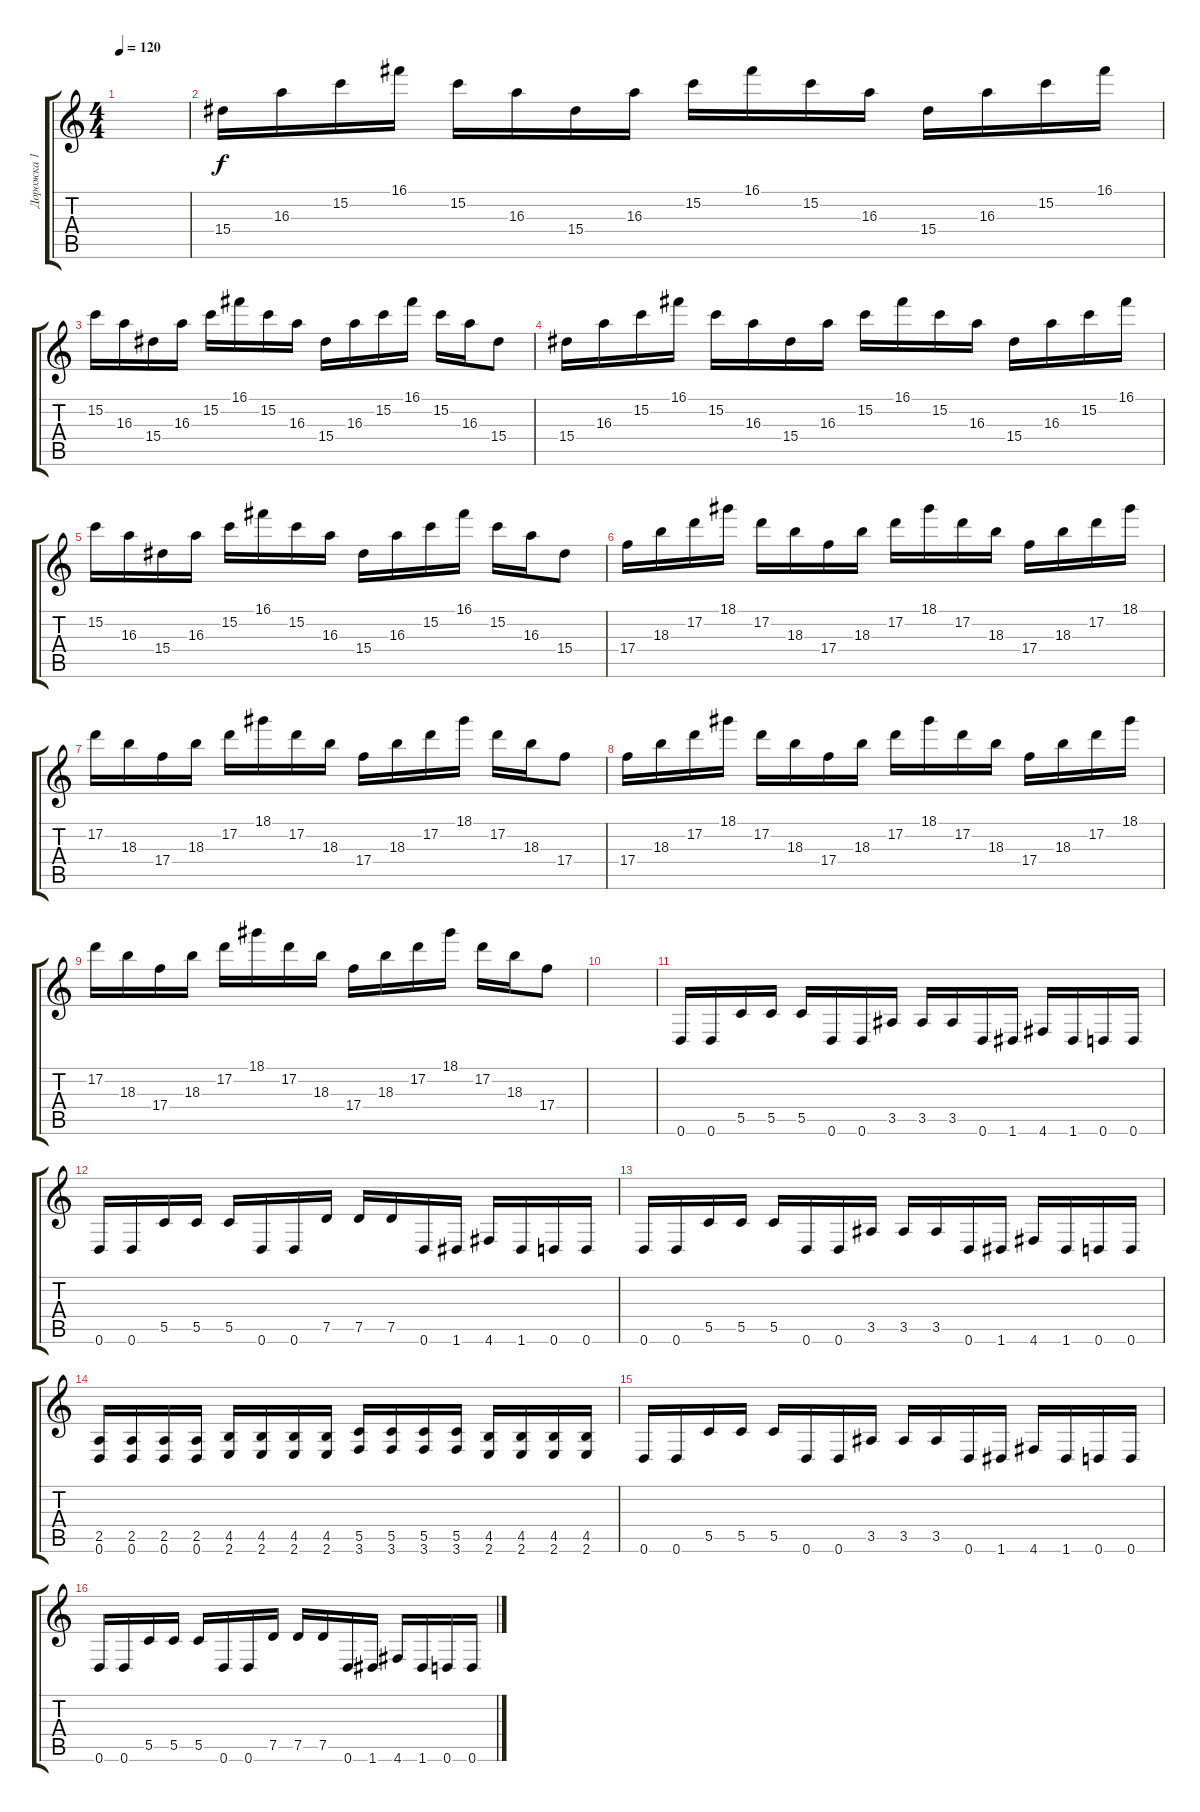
\track ("Дорожка 1" "Дорожка 1") {instrument distortionguitar}
\staff {score tabs}
\tuning (D4 A3 F3 C3 G2 D2) {hide}
\ts (4 4)
\tempo 120
\clef g2
\ks c
|
15.4.16 16.3.16 15.2.16 16.1.16 15.2.16 16.3.16 15.4.16 16.3.16 15.2.16 16.1.16 15.2.16 16.3.16 15.4.16 16.3.16 15.2.16 16.1.16 |
15.2.16 16.3.16 15.4.16 16.3.16 15.2.16 16.1.16 15.2.16 16.3.16 15.4.16 16.3.16 15.2.16 16.1.16 15.2.16 16.3.16 15.4.8 |
15.4.16 16.3.16 15.2.16 16.1.16 15.2.16 16.3.16 15.4.16 16.3.16 15.2.16 16.1.16 15.2.16 16.3.16 15.4.16 16.3.16 15.2.16 16.1.16 |
15.2.16 16.3.16 15.4.16 16.3.16 15.2.16 16.1.16 15.2.16 16.3.16 15.4.16 16.3.16 15.2.16 16.1.16 15.2.16 16.3.16 15.4.8 |
17.4.16 18.3.16 17.2.16 18.1.16 17.2.16 18.3.16 17.4.16 18.3.16 17.2.16 18.1.16 17.2.16 18.3.16 17.4.16 18.3.16 17.2.16 18.1.16 |
17.2.16 18.3.16 17.4.16 18.3.16 17.2.16 18.1.16 17.2.16 18.3.16 17.4.16 18.3.16 17.2.16 18.1.16 17.2.16 18.3.16 17.4.8 |
17.4.16 18.3.16 17.2.16 18.1.16 17.2.16 18.3.16 17.4.16 18.3.16 17.2.16 18.1.16 17.2.16 18.3.16 17.4.16 18.3.16 17.2.16 18.1.16 |
17.2.16 18.3.16 17.4.16 18.3.16 17.2.16 18.1.16 17.2.16 18.3.16 17.4.16 18.3.16 17.2.16 18.1.16 17.2.16 18.3.16 17.4.8 |
|
0.6.16 0.6.16 5.5.16 5.5.16 5.5.16 0.6.16 0.6.16 3.5.16 3.5.16 3.5.16 0.6.16 1.6.16 4.6.16 1.6.16 0.6.16 0.6.16 |
0.6.16 0.6.16 5.5.16 5.5.16 5.5.16 0.6.16 0.6.16 7.5.16 7.5.16 7.5.16 0.6.16 1.6.16 4.6.16 1.6.16 0.6.16 0.6.16 |
0.6.16 0.6.16 5.5.16 5.5.16 5.5.16 0.6.16 0.6.16 3.5.16 3.5.16 3.5.16 0.6.16 1.6.16 4.6.16 1.6.16 0.6.16 0.6.16 |
(2.5 0.6).16 (2.5 0.6).16 (2.5 0.6).16 (2.5 0.6).16 (4.5 2.6).16 (4.5 2.6).16 (4.5 2.6).16 (4.5 2.6).16 (5.5 3.6).16 (5.5 3.6).16 (5.5 3.6).16 (5.5 3.6).16 (4.5 2.6).16 (4.5 2.6).16 (4.5 2.6).16 (4.5 2.6).16 |
0.6.16 0.6.16 5.5.16 5.5.16 5.5.16 0.6.16 0.6.16 3.5.16 3.5.16 3.5.16 0.6.16 1.6.16 4.6.16 1.6.16 0.6.16 0.6.16 |
0.6.16 0.6.16 5.5.16 5.5.16 5.5.16 0.6.16 0.6.16 7.5.16 7.5.16 7.5.16 0.6.16 1.6.16 4.6.16 1.6.16 0.6.16 0.6.16
